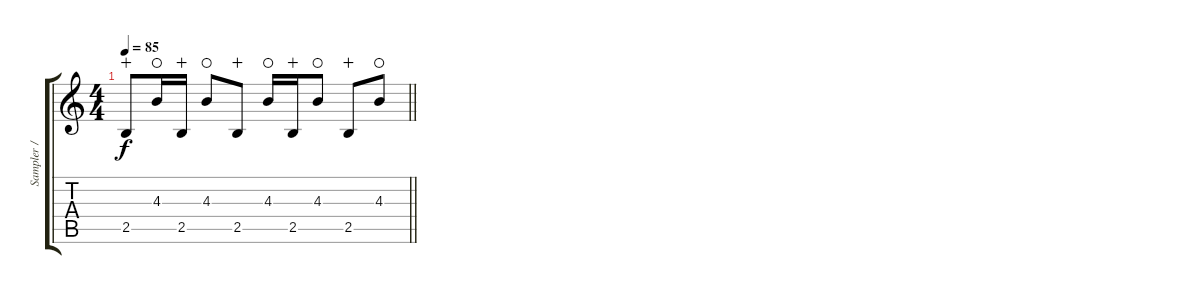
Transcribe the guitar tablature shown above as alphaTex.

\track ("Sampler / Guitar #1" "Sampler / ") {instrument overdrivenguitar}
\staff {score tabs}
\tuning (E4 B3 G3 D3 A2 E2) {hide}
\ts (4 4)
\tempo 85
\clef g2
\barLineRight lightlight
\ks c
2.5.8{dy f wahc} 4.3.16{waho} 2.5.16{wahc} 4.3.8{waho} 2.5.8{wahc} 4.3.16{waho} 2.5.16{wahc} 4.3.8{waho} 2.5.8{wahc} 4.3.8{waho}
